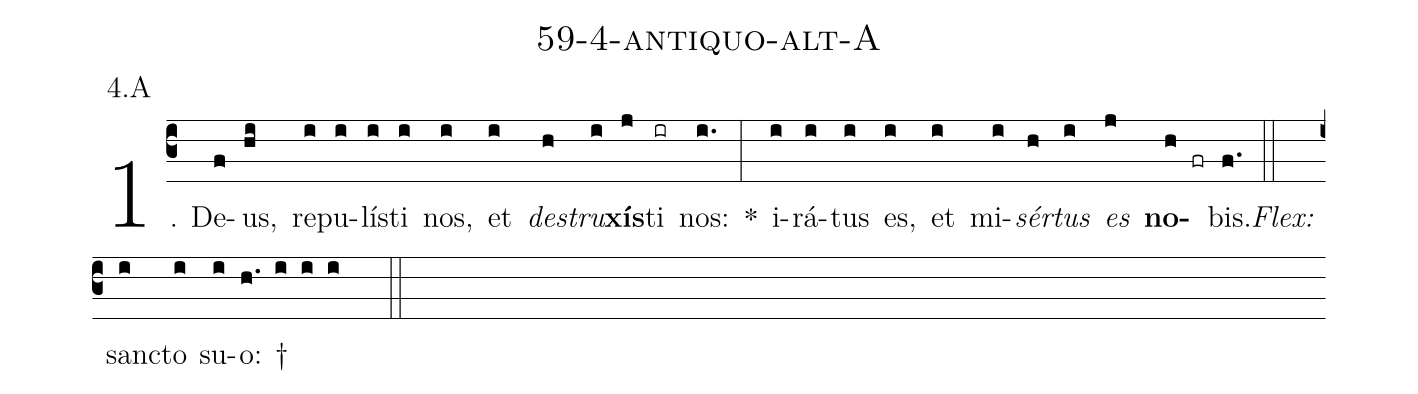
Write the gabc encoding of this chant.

name: 59-4-antiquo-alt-A;
annotation: 4.A;
%%
(c3)1. De(f)us,(hi) re(i)pu(i)lís(i)ti(i) nos,(i) et(i) <i>de</i>(h)<i>stru</i>(i)<b>xís</b>(j)ti(ir) nos:(i.) *(:) i(i)rá(i)tus(i) es,(i) et(i) mi(i)<i>sér</i>(h)<i>tus</i>(i) <i>es</i>(j) <b>no</b>(h fr)bis.(f.) (::)
<i>Flex:</i>()  sanc(i)to(i) su(i)o: †(h. i i i  ::)
